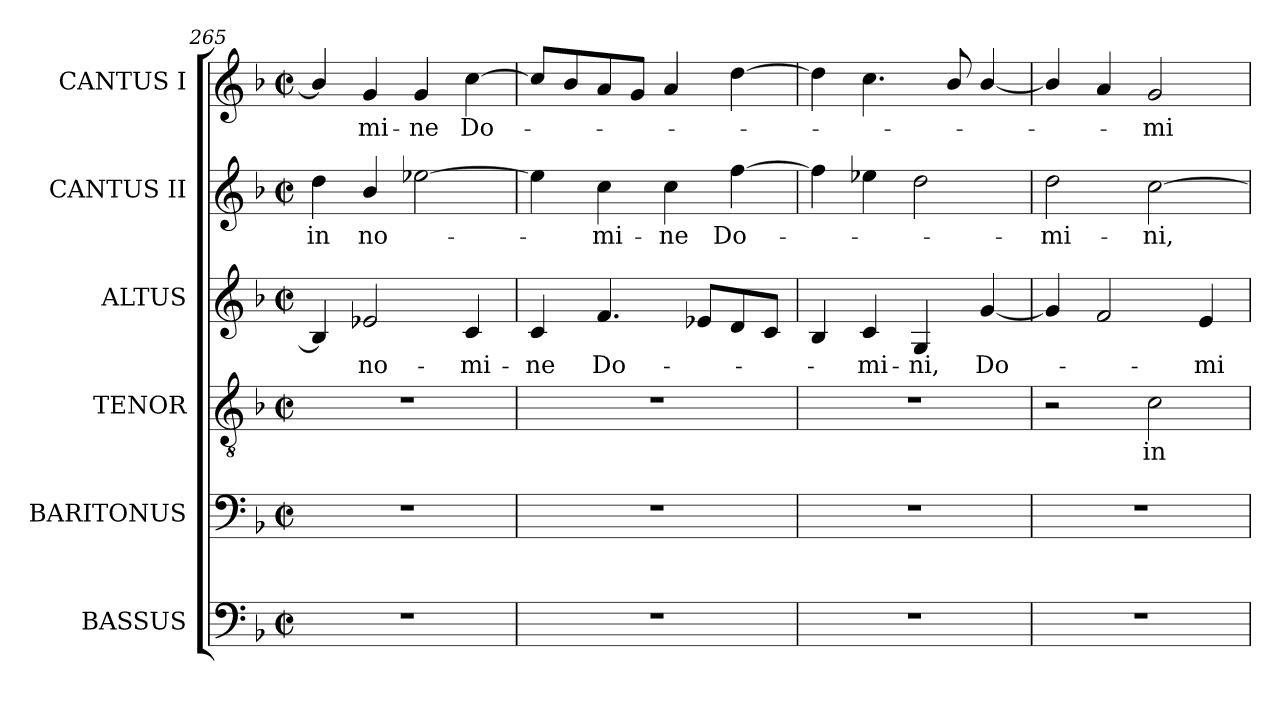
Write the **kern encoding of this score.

**kern	**kern	**kern	**text	**kern	**text	**kern	**text	**kern	**text
*part6	*part5	*part4	*part4	*part3	*part3	*part2	*part2	*part1	*part1
*staff6	*staff5	*staff4	*staff4	*staff3	*staff3	*staff2	*staff2	*staff1	*staff1
*I"BASSUS	*I"BARITONUS	*I"TENOR	*	*I"ALTUS	*	*I"CANTUS II	*	*I"CANTUS I	*
*I'B.	*I'Bar.	*I'T.	*	*I'A.	*	*	*	*	*
*clefF4	*clefF4	*clefGv2	*	*clefG2	*	*clefG2	*	*clefG2	*
*	*	*ITrd7c12	*	*	*	*	*	*	*
*k[b-]	*k[b-]	*k[b-]	*	*k[b-]	*	*k[b-]	*	*k[b-]	*
*F:	*F:	*F:	*	*F:	*	*F:	*	*F:	*
*M2/2	*M2/2	*M2/2	*	*M2/2	*	*M2/2	*	*M2/2	*
*met(c|)	*met(c|)	*met(c|)	*	*met(c|)	*	*met(c|)	*	*met(c|)	*
=265	=265	=265	=265	=265	=265	=265	=265	=265	=265
!	!	!	!	!	!	!	!LO:LY:b:color=#000000	!	!
1r	1r	1r	.	4B-i/]	.	4ddi\	in	4b-i/]	.
!	!	!	!	!	!LO:LY:b:color=#000000	!	!	!	!
!	!	!	!	!	!	!	!LO:LY:b:color=#000000	!	!
!	!	!	!	!	!	!	!	!	!LO:LY:b:color=#000000
.	.	.	.	2e-Xi/	no-	4b-i/	no-	4gi/	-mi-
!	!	!	!	!	!	!	!	!	!LO:LY:b:color=#000000
.	.	.	.	.	.	[2ee-Xi\	.	4gi/	-ne
!	!	!	!	!	!LO:LY:b:color=#000000	!	!	!	!
!	!	!	!	!	!	!	!	!	!LO:LY:b:color=#000000
.	.	.	.	4ci/	-mi-	.	.	[4cci\	Do-
=266	=266	=266	=266	=266	=266	=266	=266	=266	=266
!	!	!	!	!	!LO:LY:b:color=#000000	!	!	!	!
1r	1r	1r	.	4ci/	-ne	4ee-i\]	.	8cci/L]	.
.	.	.	.	.	.	.	.	8b-i/	.
!	!	!	!	!	!LO:LY:b:color=#000000	!	!	!	!
!	!	!	!	!	!	!	!LO:LY:b:color=#000000	!	!
.	.	.	.	4.fi/	Do-	4cci\	-mi-	8ai/	.
.	.	.	.	.	.	.	.	8gi/J	.
!	!	!	!	!	!	!	!LO:LY:b:color=#000000	!	!
.	.	.	.	.	.	4cci\	-ne	4ai/	.
.	.	.	.	8e-Xi/L	.	.	.	.	.
!	!	!	!	!	!	!	!LO:LY:b:color=#000000	!	!
.	.	.	.	8di/	.	[4ffi\	Do-	[4ddi\	.
.	.	.	.	8ci/J	.	.	.	.	.
=267	=267	=267	=267	=267	=267	=267	=267	=267	=267
1r	1r	1r	.	4B-i/	.	4ffi\]	.	4ddi\]	.
!	!	!	!	!	!LO:LY:b:color=#000000	!	!	!	!
.	.	.	.	4ci/	-mi-	4ee-Xi\	.	4.cci\	.
!	!	!	!	!	!LO:LY:b:color=#000000	!	!	!	!
.	.	.	.	4Gi/	-ni,	2ddi\	.	.	.
.	.	.	.	.	.	.	.	8b-i/	.
!	!	!	!	!	!LO:LY:b:color=#000000	!	!	!	!
.	.	.	.	[4gi/	Do-	.	.	[4b-i/	.
=268	=268	=268	=268	=268	=268	=268	=268	=268	=268
!	!	!	!	!	!	!	!LO:LY:b:color=#000000	!	!
1r	1r	2r	.	4gi/]	.	2ddi\	-mi-	4b-i/]	.
.	.	.	.	2fi/	.	.	.	4ai/	.
!	!	!	!LO:LY:b:color=#000000	!	!	!	!	!	!
!	!	!	!	!	!	!	!LO:LY:b:color=#000000	!	!
!	!	!	!	!	!	!	!	!	!LO:LY:b:color=#000000
.	.	2Ci\	in	.	.	[2cci\	-ni,	2gi/	-mi-
!	!	!	!	!	!LO:LY:b:color=#000000	!	!	!	!
.	.	.	.	4ei/	-mi-	.	.	.	.
=	=	=	=	=	=	=	=	=	=
*-	*-	*-	*-	*-	*-	*-	*-	*-	*-
